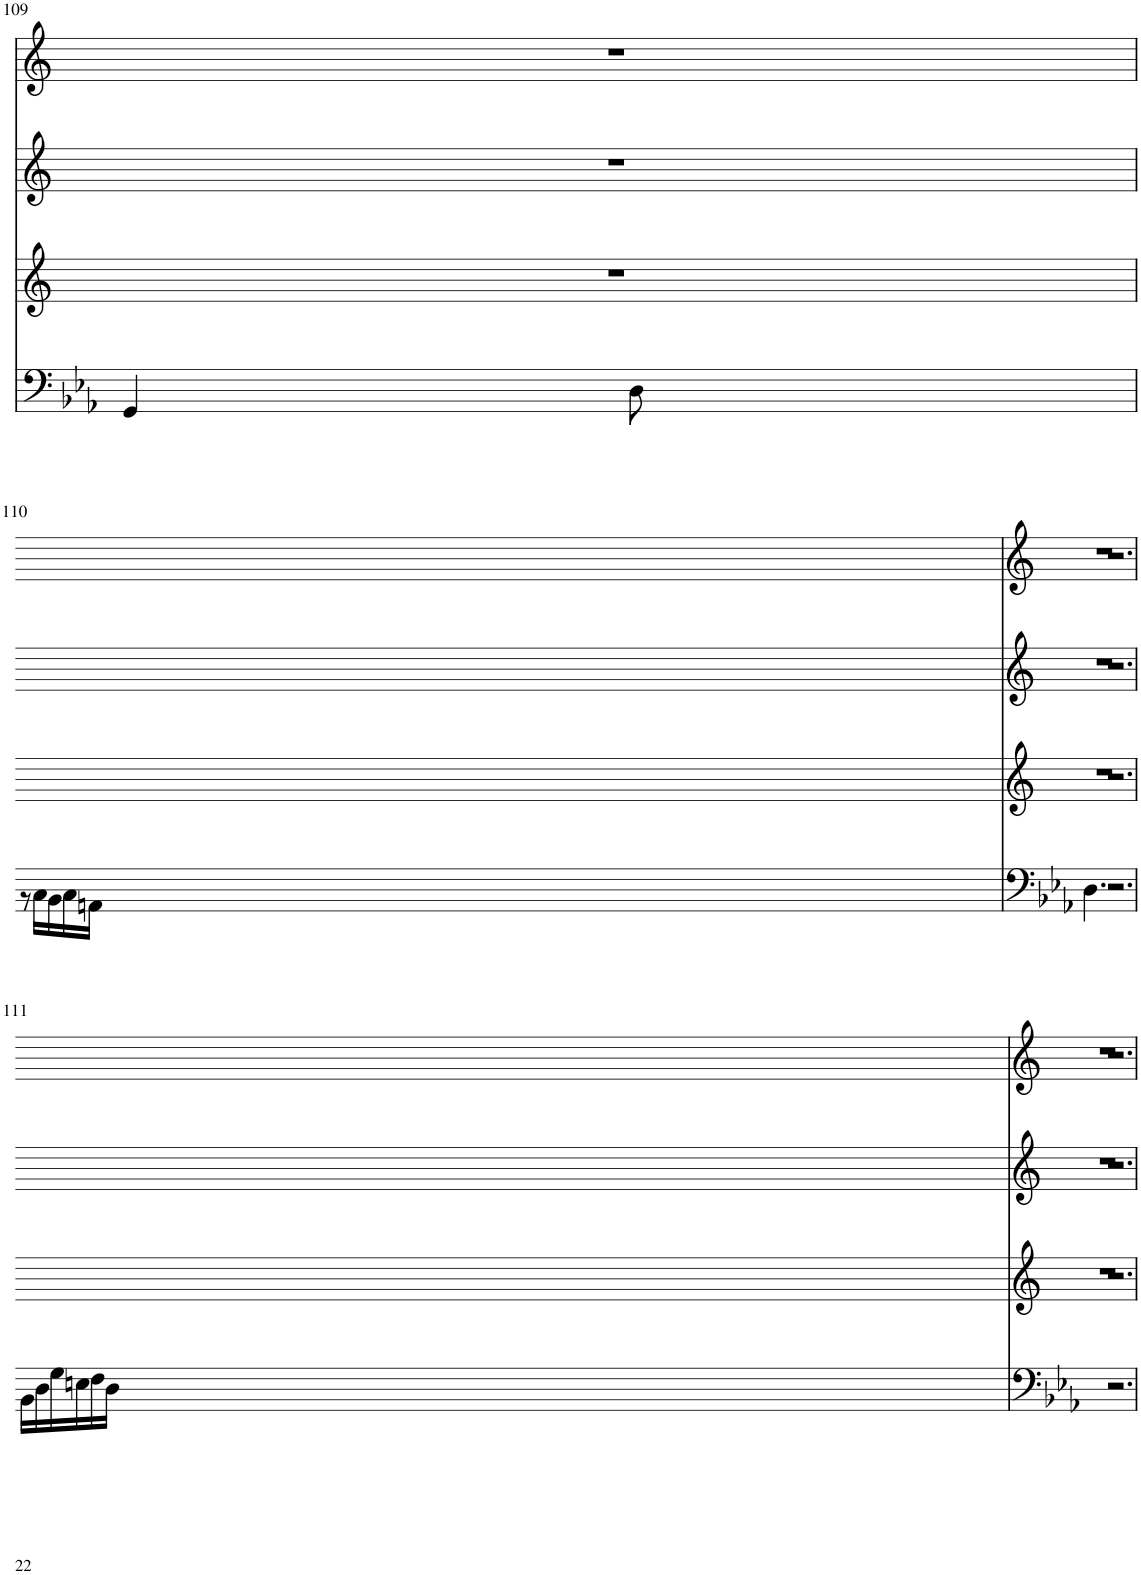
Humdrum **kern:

**kern	**kern	**kern	**kern
*part4	*part3	*part2	*part1
*staff4	*staff3	*staff2	*staff1
*I"Violoncello	*I"unbenannt	*I"Violoncello	*I"Violoncello
*I'Vc	*	*I'Vc	*I'Vc
!!LO:PB:g=z
*clefF4	*clefG2	*clefG2	*clefG2
*k[b-e-a-]	*k[]	*k[]	*k[]
*M3/8	*	*	*
=109	=109	=109	=109
4GG/	1r	1r	1r
8D\	.	.	.
2ryy	.	.	.
8ryy	.	.	.
!!LO:LB:g=z
=110	=110	=110	=110
*^	*	*	*
4.D\	8r	1r	1r	1r
.	16C\LL	.	.	.
.	16BB-\	.	.	.
.	16C\	.	.	.
.	16AAn\JJ	.	.	.
!LO:N:vis=2.	!	!	!	!
8%5r	2ryy	.	.	.
.	8ryy	.	.	.
!	!	!LO:N:vis=2.	!LO:N:vis=2.	!LO:N:vis=2.
2ryy	2ryy	8%5r	8%5r	8%5r
8ryy	8ryy	.	.	.
!!LO:LB:g=z
=111	=111	=111	=111	=111
4.ryy	16BB-\LL	1r	1r	1r
.	16D\	.	.	.
.	16G\	.	.	.
.	16En\	.	.	.
.	16F\	.	.	.
.	16D\JJ	.	.	.
!LO:N:vis=2.	!	!	!	!
8%5r	2ryy	.	.	.
.	8ryy	.	.	.
!	!	!LO:N:vis=2.	!LO:N:vis=2.	!LO:N:vis=2.
2ryy	2ryy	8%5r	8%5r	8%5r
8ryy	8ryy	.	.	.
*v	*v	*	*	*
=	=	=	=
*-	*-	*-	*-
